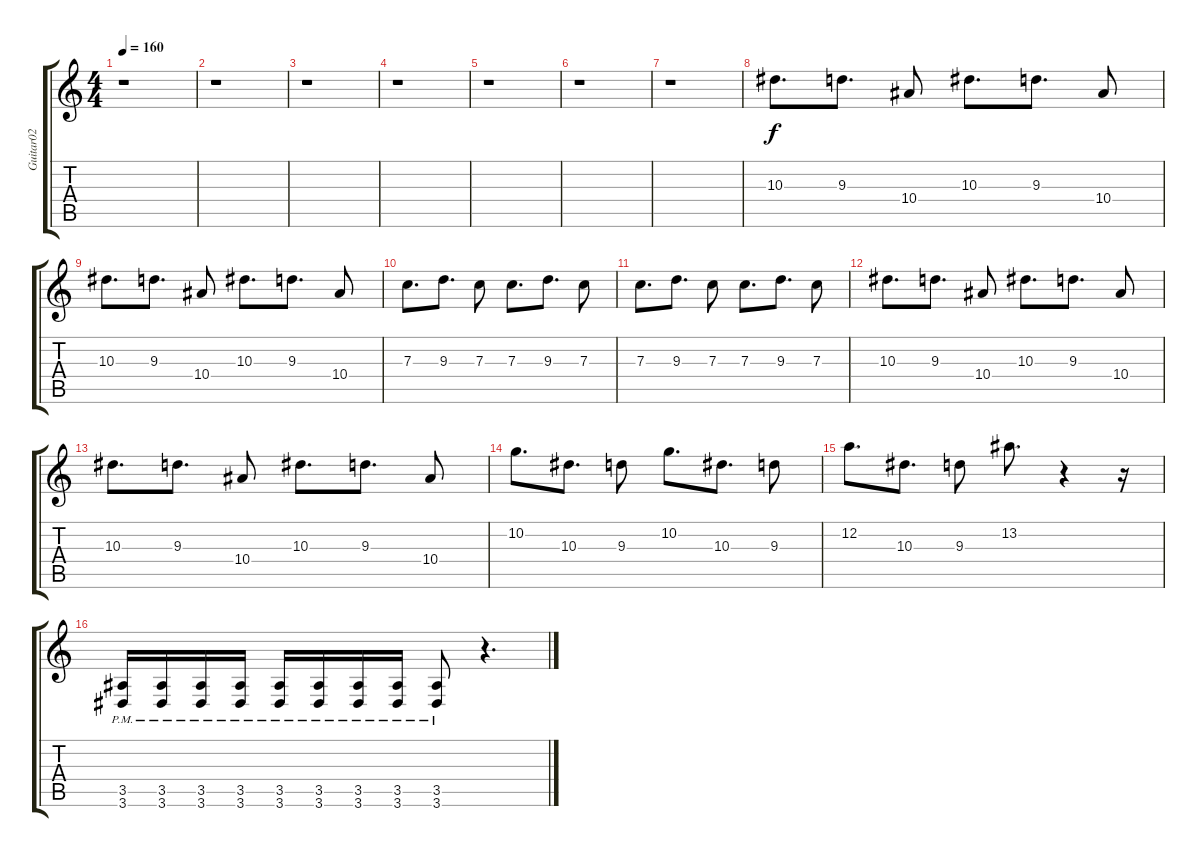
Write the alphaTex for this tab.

\track ("Guitar02" "Guitar02") {instrument overdrivenguitar}
\staff {score tabs}
\tuning (D4 A3 F3 C3 G2 C2) {hide}
\ts (4 4)
\tempo 160
\clef g2
\ks c
r.1{dy f} |
r.1 |
r.1 |
r.1 |
r.1 |
r.1 |
r.1 |
10.3.8{d instrument overdrivenguitar} 9.3.8{d} 10.4.8 10.3.8{d} 9.3.8{d} 10.4.8 |
10.3.8{d} 9.3.8{d} 10.4.8 10.3.8{d} 9.3.8{d} 10.4.8 |
7.3.8{d} 9.3.8{d} 7.3.8 7.3.8{d} 9.3.8{d} 7.3.8 |
7.3.8{d} 9.3.8{d} 7.3.8 7.3.8{d} 9.3.8{d} 7.3.8 |
10.3.8{d} 9.3.8{d} 10.4.8 10.3.8{d} 9.3.8{d} 10.4.8 |
10.3.8{d} 9.3.8{d} 10.4.8 10.3.8{d} 9.3.8{d} 10.4.8 |
10.2.8{d} 10.3.8{d} 9.3.8 10.2.8{d} 10.3.8{d} 9.3.8 |
12.2.8{d} 10.3.8{d} 9.3.8 13.2.8{d} r.4 r.16 |
(3.5{pm} 3.6{pm}).16 (3.5{pm} 3.6{pm}).16 (3.5{pm} 3.6{pm}).16 (3.5{pm} 3.6{pm}).16 (3.5{pm} 3.6{pm}).16 (3.5{pm} 3.6{pm}).16 (3.5{pm} 3.6{pm}).16 (3.5{pm} 3.6{pm}).16 (3.5{pm} 3.6{pm}).8 r.4{d}
